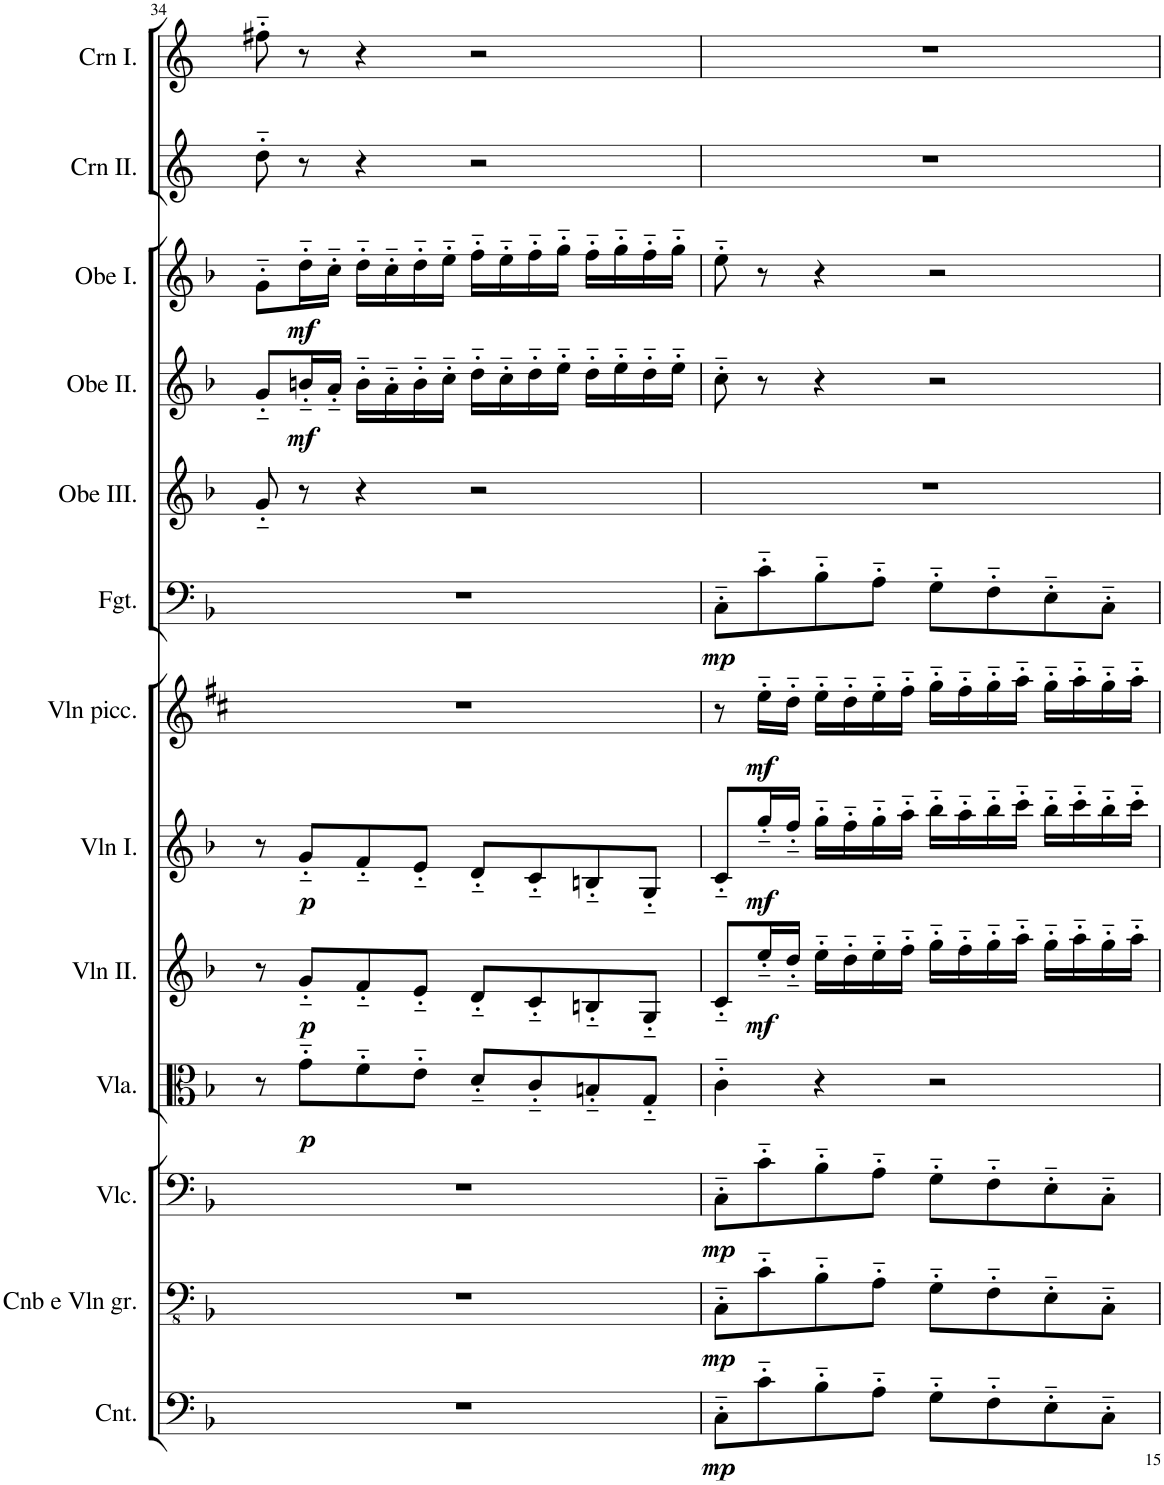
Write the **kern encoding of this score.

**kern	**dynam	**kern	**dynam	**kern	**dynam	**kern	**dynam	**kern	**dynam	**kern	**dynam	**kern	**dynam	**kern	**dynam	**kern	**kern	**dynam	**kern	**dynam	**kern	**kern
*part13	*part13	*part12	*part12	*part11	*part11	*part10	*part10	*part9	*part9	*part8	*part8	*part7	*part7	*part6	*part6	*part5	*part4	*part4	*part3	*part3	*part2	*part1
*staff13	*staff13	*staff12	*staff12	*staff11	*staff11	*staff10	*staff10	*staff9	*staff9	*staff8	*staff8	*staff7	*staff7	*staff6	*staff6	*staff5	*staff4	*staff4	*staff3	*staff3	*staff2	*staff1
*I"Continuo.	*	*I"Contrabass e Violino grosso.	*	*I"Violoncello.	*	*I"Viola.	*	*I"Violino II.	*	*I"Violino I.	*	*I"Violino piccolo.	*	*I"Fagotto.	*	*I"Oboe III.	*I"Oboe II.	*	*I"Oboe I.	*	*I"Corno II.	*I"Corno I.
*I'Cnt.	*	*I'Cnb e Vln gr.	*	*I'Vlc.	*	*I'Vla.	*	*I'Vln II.	*	*I'Vln I.	*	*I'Vln picc.	*	*I'Fgt.	*	*I'Obe III.	*I'Obe II.	*	*I'Obe I.	*	*I'Crn II.	*I'Crn I.
!!LO:PB:g=z
*clefF4	*	*clefFv4	*	*clefF4	*	*clefC3	*	*clefG2	*	*clefG2	*	*clefG2	*	*clefF4	*	*clefG2	*clefG2	*	*clefG2	*	*clefG2	*clefG2
*	*	*Trd7c12	*	*	*	*	*	*	*	*	*	*Trd-1c-3	*	*	*	*	*	*	*	*	*Trd4c7	*Trd4c7
*k[b-]	*	*k[b-]	*	*k[b-]	*	*k[b-]	*	*k[b-]	*	*k[b-]	*	*k[f#c#]	*	*k[b-]	*	*k[b-]	*k[b-]	*	*k[b-]	*	*k[]	*k[]
*M2/2	*	*M2/2	*	*M2/2	*	*M2/2	*	*M2/2	*	*M2/2	*	*M2/2	*	*M2/2	*	*M2/2	*M2/2	*	*M2/2	*	*M2/2	*M2/2
*met(c|)	*	*met(c|)	*	*met(c|)	*	*met(c|)	*	*met(c|)	*	*met(c|)	*	*met(c|)	*	*met(c|)	*	*met(c|)	*met(c|)	*	*met(c|)	*	*met(c|)	*met(c|)
=34	=34	=34	=34	=34	=34	=34	=34	=34	=34	=34	=34	=34	=34	=34	=34	=34	=34	=34	=34	=34	=34	=34
1r	.	1r	.	1r	.	8r	.	8r	.	8r	.	1r	.	1r	.	8g'~/	8g'~/L	.	8g'~\L	.	8dd'~\	8ff#X'~\
!	!	!	!	!	!	!	!LO:DY:b	!	!LO:DY:b	!	!LO:DY:b	!	!	!	!	!	!	!LO:DY:b	!	!LO:DY:b	!	!
.	.	.	.	.	.	8g'~\L	p	8g'~/L	p	8g'~/L	p	.	.	.	.	8r	16bn'~/L	mf	16dd'~\L	mf	8r	8r
.	.	.	.	.	.	.	.	.	.	.	.	.	.	.	.	.	16a'~/JJ	.	16cc'~\JJ	.	.	.
.	.	.	.	.	.	8f'~\	.	8f'~/	.	8f'~/	.	.	.	.	.	4r	16b'~\LL	.	16dd'~\LL	.	4r	4r
.	.	.	.	.	.	.	.	.	.	.	.	.	.	.	.	.	16a'~\	.	16cc'~\	.	.	.
.	.	.	.	.	.	8e'~\J	.	8e'~/J	.	8e'~/J	.	.	.	.	.	.	16b'~\	.	16dd'~\	.	.	.
.	.	.	.	.	.	.	.	.	.	.	.	.	.	.	.	.	16cc'~\JJ	.	16ee'~\JJ	.	.	.
.	.	.	.	.	.	8d'~/L	.	8d'~/L	.	8d'~/L	.	.	.	.	.	2r	16dd'~\LL	.	16ff'~\LL	.	2r	2r
.	.	.	.	.	.	.	.	.	.	.	.	.	.	.	.	.	16cc'~\	.	16ee'~\	.	.	.
.	.	.	.	.	.	8c'~/	.	8c'~/	.	8c'~/	.	.	.	.	.	.	16dd'~\	.	16ff'~\	.	.	.
.	.	.	.	.	.	.	.	.	.	.	.	.	.	.	.	.	16ee'~\JJ	.	16gg'~\JJ	.	.	.
.	.	.	.	.	.	8Bn'~/	.	8Bn'~/	.	8Bn'~/	.	.	.	.	.	.	16dd'~\LL	.	16ff'~\LL	.	.	.
.	.	.	.	.	.	.	.	.	.	.	.	.	.	.	.	.	16ee'~\	.	16gg'~\	.	.	.
.	.	.	.	.	.	8G'~/J	.	8G'~/J	.	8G'~/J	.	.	.	.	.	.	16dd'~\	.	16ff'~\	.	.	.
.	.	.	.	.	.	.	.	.	.	.	.	.	.	.	.	.	16ee'~\JJ	.	16gg'~\JJ	.	.	.
=35	=35	=35	=35	=35	=35	=35	=35	=35	=35	=35	=35	=35	=35	=35	=35	=35	=35	=35	=35	=35	=35	=35
!	!LO:DY:b	!	!LO:DY:b	!	!LO:DY:b	!	!	!	!	!	!	!	!	!	!LO:DY:b	!	!	!	!	!	!	!
8C'~\L	mp	8CC'~\L	mp	8C'~\L	mp	4c'~\	.	8c'~/L	.	8c'~/L	.	8r	.	8C'~\L	mp	1r	8cc'~\	.	8ee'~\	.	1r	1r
!	!	!	!	!	!	!	!	!	!LO:DY:b	!	!LO:DY:b	!	!LO:DY:b	!	!	!	!	!	!	!	!	!
8c'~\	.	8C'~\	.	8c'~\	.	.	.	16ee'~/L	mf	16gg'~/L	mf	16ee'~\LL	mf	8c'~\	.	.	8r	.	8r	.	.	.
.	.	.	.	.	.	.	.	16dd'~/JJ	.	16ff'~/JJ	.	16dd'~\JJ	.	.	.	.	.	.	.	.	.	.
8B-'~\	.	8BB-'~\	.	8B-'~\	.	4r	.	16ee'~\LL	.	16gg'~\LL	.	16ee'~\LL	.	8B-'~\	.	.	4r	.	4r	.	.	.
.	.	.	.	.	.	.	.	16dd'~\	.	16ff'~\	.	16dd'~\	.	.	.	.	.	.	.	.	.	.
8A'~\J	.	8AA'~\J	.	8A'~\J	.	.	.	16ee'~\	.	16gg'~\	.	16ee'~\	.	8A'~\J	.	.	.	.	.	.	.	.
.	.	.	.	.	.	.	.	16ff'~\JJ	.	16aa'~\JJ	.	16ff#'~\JJ	.	.	.	.	.	.	.	.	.	.
8G'~\L	.	8GG'~\L	.	8G'~\L	.	2r	.	16gg'~\LL	.	16bb-'~\LL	.	16gg'~\LL	.	8G'~\L	.	.	2r	.	2r	.	.	.
.	.	.	.	.	.	.	.	16ff'~\	.	16aa'~\	.	16ff#'~\	.	.	.	.	.	.	.	.	.	.
8F'~\	.	8FF'~\	.	8F'~\	.	.	.	16gg'~\	.	16bb-'~\	.	16gg'~\	.	8F'~\	.	.	.	.	.	.	.	.
.	.	.	.	.	.	.	.	16aa'~\JJ	.	16ccc'~\JJ	.	16aa'~\JJ	.	.	.	.	.	.	.	.	.	.
8E'~\	.	8EE'~\	.	8E'~\	.	.	.	16gg'~\LL	.	16bb-'~\LL	.	16gg'~\LL	.	8E'~\	.	.	.	.	.	.	.	.
.	.	.	.	.	.	.	.	16aa'~\	.	16ccc'~\	.	16aa'~\	.	.	.	.	.	.	.	.	.	.
8C'~\J	.	8CC'~\J	.	8C'~\J	.	.	.	16gg'~\	.	16bb-'~\	.	16gg'~\	.	8C'~\J	.	.	.	.	.	.	.	.
.	.	.	.	.	.	.	.	16aa'~\JJ	.	16ccc'~\JJ	.	16aa'~\JJ	.	.	.	.	.	.	.	.	.	.
=	=	=	=	=	=	=	=	=	=	=	=	=	=	=	=	=	=	=	=	=	=	=
*-	*-	*-	*-	*-	*-	*-	*-	*-	*-	*-	*-	*-	*-	*-	*-	*-	*-	*-	*-	*-	*-	*-
